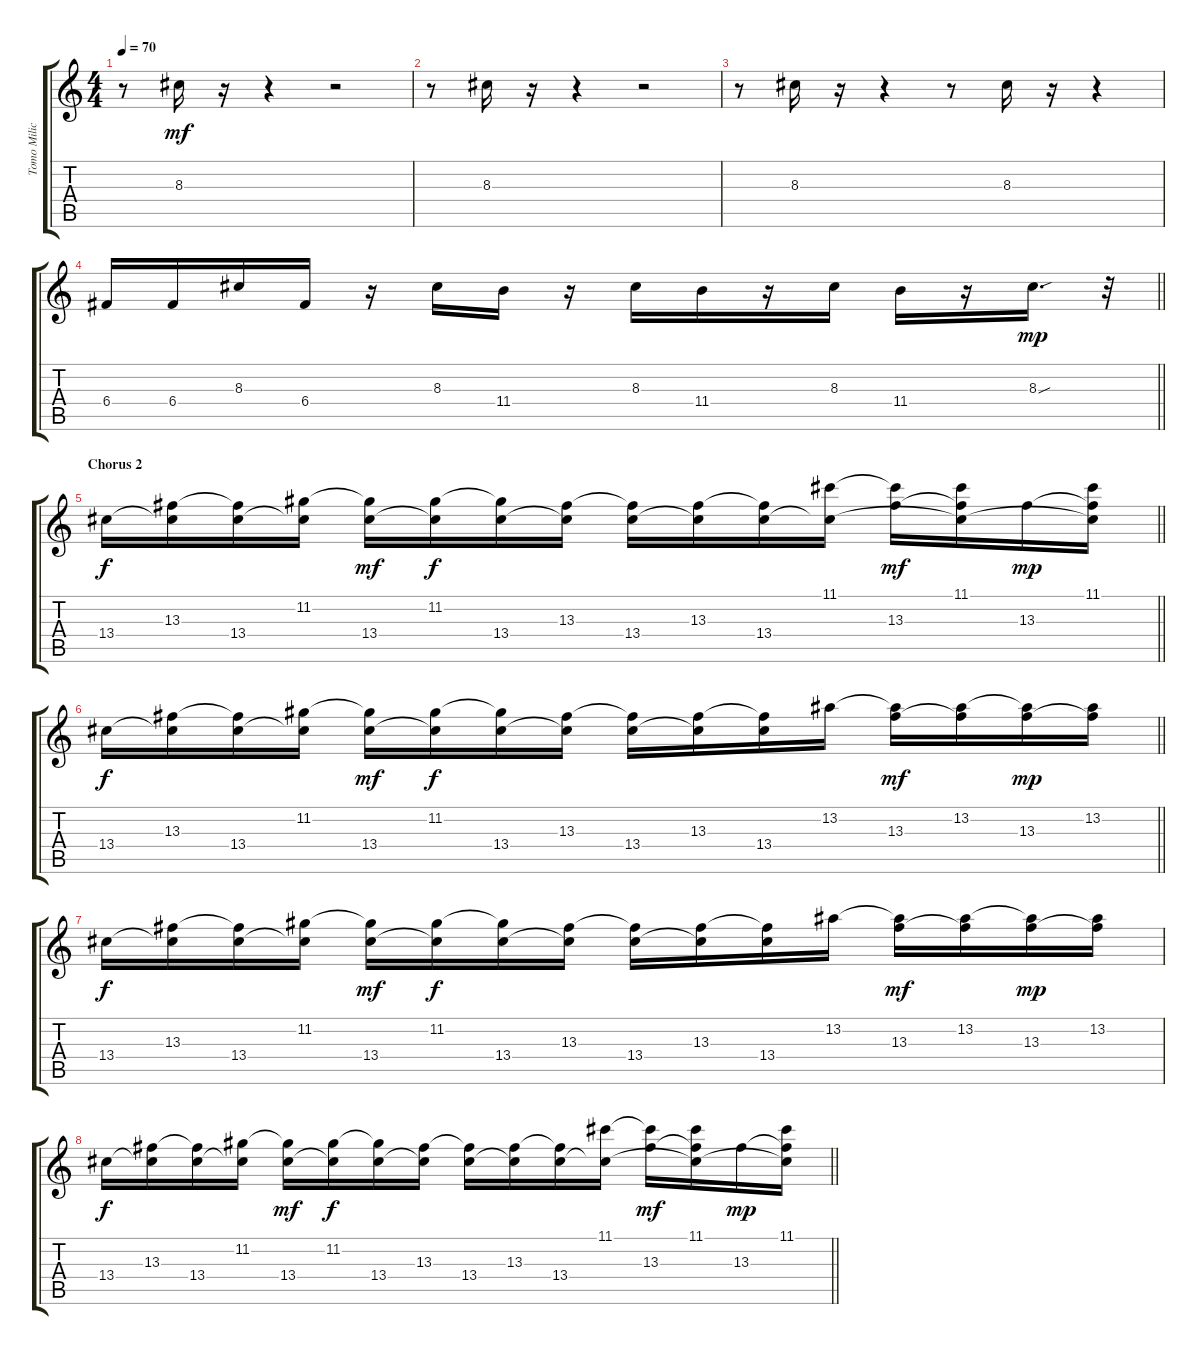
\track ("Tomo Milicevic - Guitar" "Tomo Milic") {instrument distortionguitar}
\staff {score tabs}
\tuning (D4 A3 F3 C3 G2 C2) {hide}
\ts (4 4)
\tempo 70
\clef g2
\ks c
r.8{dy mf} 8.3.16 r.16 r.4 r.2 |
r.8 8.3.16 r.16 r.4 r.2 |
r.8 8.3.16 r.16 r.4 r.8 8.3.16 r.16 r.4 |
\barLineRight lightlight
6.4.16 6.4.16 8.3.16 6.4.16 r.16 8.3.16 11.4.16 r.16 8.3.16 11.4.16 r.16 8.3.16 11.4.16 r.16 8.3{sou}.16{d dy mp} r.32 |
\section ("" "Chorus 2")
\barLineRight lightlight
13.4.16{dy f} (13.3 13.4{t}).16 (13.3{t} 13.4).16 (11.2 13.4{t}).16 (11.2{t} 13.4).16{dy mf} (11.2 13.4{t}).16{dy f} (11.2{t} 13.4).16 (13.3 13.4{t}).16 (13.3{t} 13.4).16 (13.3 13.4{t}).16 (13.3{t} 13.4).16 (11.1 13.4{t}).16 (11.1{t} 13.3).16{dy mf} (11.1 13.3{t} 13.4{t}).16 13.3.16{dy mp} (11.1 13.3{t} 13.4{t}).16 |
\barLineRight lightlight
13.4.16{dy f} (13.3 13.4{t}).16 (13.3{t} 13.4).16 (11.2 13.4{t}).16 (11.2{t} 13.4).16{dy mf} (11.2 13.4{t}).16{dy f} (11.2{t} 13.4).16 (13.3 13.4{t}).16 (13.3{t} 13.4).16 (13.3 13.4{t}).16 (13.3{t} 13.4).16 13.2.16 (13.2{t} 13.3).16{dy mf} (13.2 13.3{t}).16 (13.2{t} 13.3).16{dy mp} (13.2 13.3{t}).16 |
13.4.16{dy f} (13.3 13.4{t}).16 (13.3{t} 13.4).16 (11.2 13.4{t}).16 (11.2{t} 13.4).16{dy mf} (11.2 13.4{t}).16{dy f} (11.2{t} 13.4).16 (13.3 13.4{t}).16 (13.3{t} 13.4).16 (13.3 13.4{t}).16 (13.3{t} 13.4).16 13.2.16 (13.2{t} 13.3).16{dy mf} (13.2 13.3{t}).16 (13.2{t} 13.3).16{dy mp} (13.2 13.3{t}).16 |
\barLineRight lightlight
13.4.16{dy f} (13.3 13.4{t}).16 (13.3{t} 13.4).16 (11.2 13.4{t}).16 (11.2{t} 13.4).16{dy mf} (11.2 13.4{t}).16{dy f} (11.2{t} 13.4).16 (13.3 13.4{t}).16 (13.3{t} 13.4).16 (13.3 13.4{t}).16 (13.3{t} 13.4).16 (11.1 13.4{t}).16 (11.1{t} 13.3).16{dy mf} (11.1 13.3{t} 13.4{t}).16 13.3.16{dy mp} (11.1 13.3{t} 13.4{t}).16
